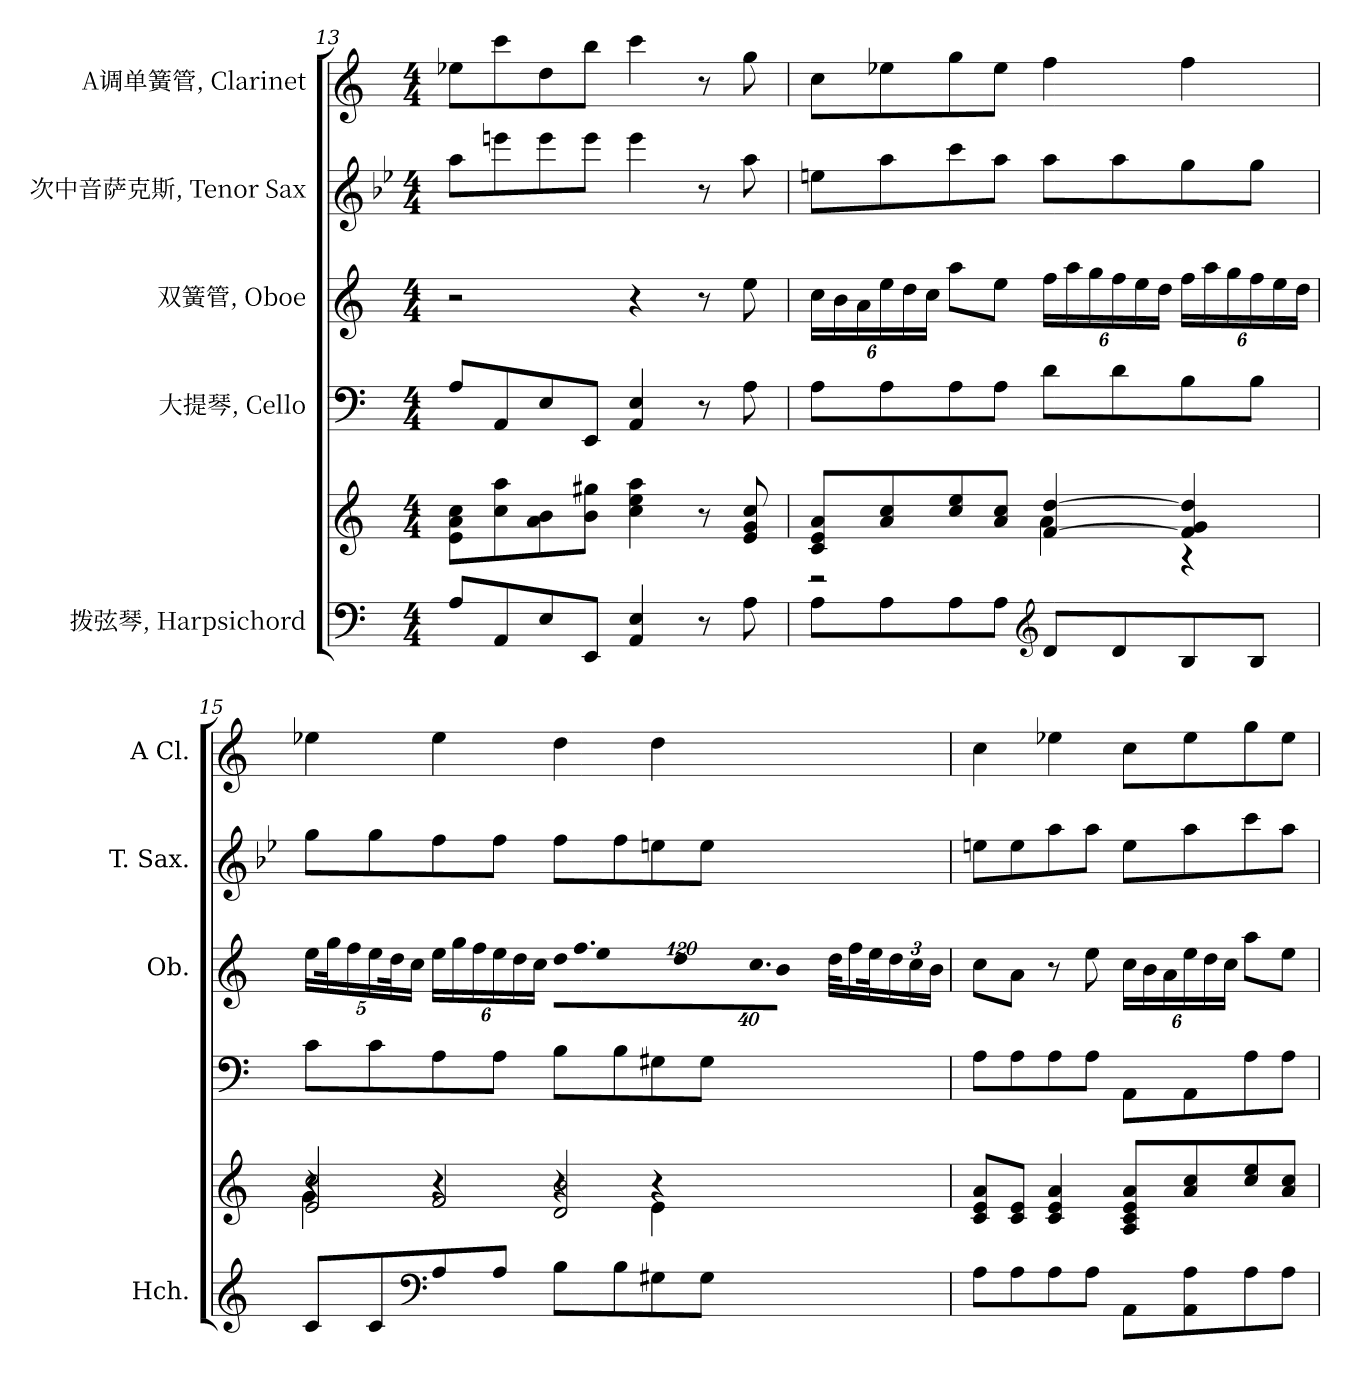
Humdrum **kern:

**kern	**kern	**kern	**kern	**kern	**kern
*part5	*part5	*part4	*part3	*part2	*part1
*staff6	*staff5	*staff4	*staff3	*staff2	*staff1
*I"拨弦琴, Harpsichord	*	*I"大提琴, Cello	*I"双簧管, Oboe	*I"次中音萨克斯, Tenor Sax	*I"A调单簧管, Clarinet
*I'Hch.	*	*	*I'Ob.	*I'T. Sax.	*I'A Cl.
*clefF4	*clefG2	*clefF4	*clefG2	*clefG2	*clefG2
*	*	*	*	*ITrd8c14	*ITrd2c3
*k[]	*k[]	*k[]	*k[]	*k[b-e-]	*k[f#c#g#]
*M4/4	*M4/4	*M4/4	*M4/4	*M4/4	*M4/4
=13	=13	=13	=13	=13	=13
8A/L	8e\ 8a\ 8cc\L	8A/L	2r	8a\L	8ccn\L
8AA/	8cc\ 8aa\	8AA/	.	8een\	8aa\
8E/	8a\ 8b\	8E/	.	8ee\	8b\
8EE/J	8b\ 8gg#X\J	8EE/J	.	8ee\J	8gg#\J
4AA/ 4E/	4cc\ 4ee\ 4aa\	4AA/ 4E/	4r	4ee\	4aa\
8r	8r	8r	8r	8r	8r
8A\	8e/ 8g/ 8cc/	8A\	8ee\	8a\	8ee\
!!LO:LB:g=z
=14	=14	=14	=14	=14	=14
*	*^	*	*	*	*
*	*	*	*	*Xbrackettup	*	*
8A\L	8c/ 8e/ 8a/L	2r	8A\L	24cc\LL	8en\L	8a\L
.	.	.	.	24b\	.	.
.	.	.	.	24a\	.	.
8A\	8a/ 8cc/	.	8A\	24ee\	8a\	8ccn\
.	.	.	.	24dd\	.	.
.	.	.	.	24cc\JJ	.	.
8A\	8cc/ 8ee/	.	8A\	8aa\L	8cc\	8ee\
8A\J	8a/ 8cc/J	.	8A\J	8ee\J	8a\J	8cc\J
*clefG2	*	*	*	*	*	*
8d/L	[4f/ [4dd/	4a\	8d\L	24ff\LL	8a\L	4dd\
.	.	.	.	24aa\	.	.
.	.	.	.	24gg\	.	.
8d/	.	.	8d\	24ff\	8a\	.
.	.	.	.	24ee\	.	.
.	.	.	.	24dd\JJ	.	.
8B/	4f/] 4g/ 4dd/]	4r	8B\	24ff\LL	8g\	4dd\
.	.	.	.	24aa\	.	.
.	.	.	.	24gg\	.	.
8B/J	.	.	8B\J	24ff\	8g\J	.
.	.	.	.	24ee\	.	.
.	.	.	.	24dd\JJ	.	.
!!LO:PB:g=z
=15	=15	=15	=15	=15	=15	=15
*	*	*^	*	*	*	*
8c/L	2e/ 2cc/	4g\	4r	8c\L	20ee\LL	8g\L	4ccn\
.	.	.	.	.	40gg\K	.	.
.	.	.	.	.	20ff\	.	.
8c/	.	.	.	8c\	20ee\	8g\	.
.	.	.	.	.	40dd\K	.	.
.	.	.	.	.	20cc\JJ	.	.
*clefF4	*	*	*	*	*	*	*
8A/	.	4r	2f/	8A\	24ee\LL	8f\	4cc\
.	.	.	.	.	24gg\	.	.
.	.	.	.	.	24ff\	.	.
8A/J	.	.	.	8A\J	24ee\	8f\J	.
.	.	.	.	.	24dd\	.	.
.	.	.	.	.	24cc\JJ	.	.
!	!	!	!	!	!LO:N:vis=32	!	!
8B\L	2d/ 2b/	4r	.	8B\L	640%23dd\LLL	8f\L	4b\
!	!	!	!	!	!LO:N:vis=32.	!	!
.	.	.	.	.	1920%103ff\	.	.
!	!	!	!	!	!LO:N:vis=32	!	!
.	.	.	.	.	640%23ee\	.	.
8B\	.	.	.	8B\	.	8f\	.
!	!	!	!	!	!LO:N:vis=32	!	!
.	.	.	.	.	640%23dd\	.	.
!	!	!	!	!	!LO:N:vis=32.	!	!
.	.	.	.	.	1920%103cc\	.	.
!	!	!	!	!	!LO:N:vis=32	!	!
.	.	.	.	.	640%23b\JJJ	.	.
8G#X\	.	4e\	4r	8G#X\	.	8en\	4b\
.	.	.	.	.	32dd\KLL	.	.
.	.	.	.	.	16ff\	.	.
.	.	.	.	.	32ee\K	.	.
8G#\J	.	.	.	8G#\J	.	8e\J	.
.	.	.	.	.	24dd\	.	.
.	.	.	.	.	24cc\	.	.
.	.	.	.	.	24b\JJ	.	.
960ryy	960ryy	960ryy	960ryy	960ryy	.	960ryy	960ryy
*	*v	*v	*v	*	*	*	*
=16	=16	=16	=16	=16	=16
8A\L	8c/ 8e/ 8a/L	8A\L	8cc\L	8en\L	4a\
8A\	8c/ 8e/J	8A\	8a\J	8e\	.
8A\	4c/ 4e/ 4a/	8A\	8r	8a\	4ccn\
8A\J	.	8A\J	8ee\	8a\J	.
8AA\L	8A/ 8c/ 8e/ 8a/L	8AA\L	24cc\LL	8e\L	8a\L
.	.	.	24b\	.	.
.	.	.	24a\	.	.
8AA\ 8A\	8a/ 8cc/	8AA\	24ee\	8a\	8cc\
.	.	.	24dd\	.	.
.	.	.	24cc\JJ	.	.
8A\	8cc/ 8ee/	8A\	8aa\L	8cc\	8ee\
8A\J	8a/ 8cc/J	8A\J	8ee\J	8a\J	8cc\J
=	=	=	=	=	=
*-	*-	*-	*-	*-	*-
